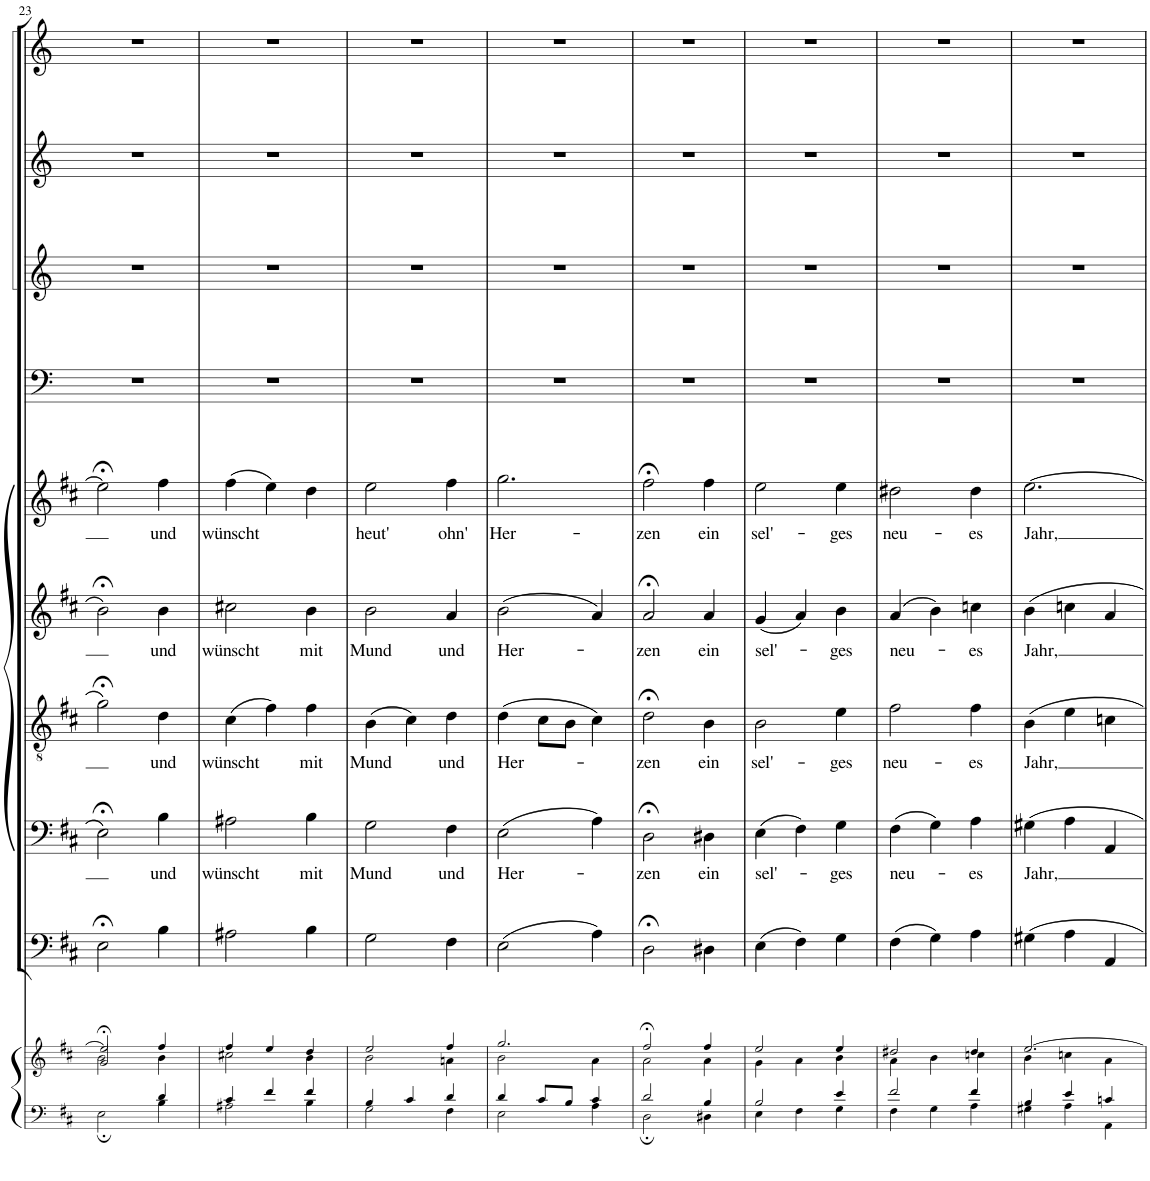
**kern	**kern	**kern	**kern	**text	**kern	**text	**kern	**text	**kern	**text	**kern	**kern	**kern	**kern
*part10	*part10	*part9	*part8	*part8	*part7	*part7	*part6	*part6	*part5	*part5	*part4	*part3	*part2	*part1
*staff11	*staff10	*staff9	*staff8	*staff8	*staff7	*staff7	*staff6	*staff6	*staff5	*staff5	*staff4	*staff3	*staff2	*staff1
*I"Piano reduction	*	*I"Continuo	*I"Basso	*	*I"Tenore	*	*I"Alto	*	*I"Soprano	*	*I"Timpani	*I"Tromba III	*I"Tromba II	*I"Tromba I
*I'Pno	*	*	*	*	*	*	*	*	*	*	*I'Timp	*	*	*
!!LO:PB:g=z
*clefF4	*clefG2	*clefF4	*clefF4	*	*clefGv2	*	*clefG2	*	*clefG2	*	*clefF4	*clefG2	*clefG2	*clefG2
*	*	*	*	*	*	*	*	*	*	*	*	*Trd-1c-2	*Trd-1c-2	*Trd-1c-2
*k[f#c#]	*k[f#c#]	*k[f#c#]	*k[f#c#]	*	*k[f#c#]	*	*k[f#c#]	*	*k[f#c#]	*	*k[]	*k[]	*k[]	*k[]
*M3/4	*M3/4	*M3/4	*M3/4	*	*M3/4	*	*M3/4	*	*M3/4	*	*M3/4	*M3/4	*M3/4	*M3/4
=23	=23	=23	=23	=23	=23	=23	=23	=23	=23	=23	=23	=23	=23	=23
*^	*^	*	*	*	*	*	*	*	*	*	*	*	*	*
*	*	*	*^	*	*	*	*	*	*	*	*	*	*	*	*	*
2ryy	2E\	2ee;</]	2b\	2g;/	2E;<\	2E;<\	.	2g;<\	.	2b;<\	.	2ee;<\]	.	2.r	2.r	2.r	2.r
!	!	!	!	!	!	!	!LO:LY:b	!	!LO:LY:b	!	!LO:LY:b	!	!LO:LY:b	!	!	!	!
4d/	4B\	4ff#/	4b\	4ryy	4B\	4B\	und	4d\	und	4b\	und	4ff#\	und	.	.	.	.
=24	=24	=24	=24	=24	=24	=24	=24	=24	=24	=24	=24	=24	=24	=24	=24	=24	=24
!	!	!	!	!	!	!	!LO:LY:b	!	!LO:LY:b	!	!LO:LY:b	!	!LO:LY:b	!	!	!	!
*	*	*	*v	*v	*	*	*	*	*	*	*	*	*	*	*	*	*
4c#/	2A#X\	4ff#/	2cc#X\	2A#X\	2A#X\	wünscht	(4c#\	wünscht	2cc#X\	wünscht	(4ff#\	wünscht	2.r	2.r	2.r	2.r
4f#/	.	4ee/	.	.	.	.	4f#\)	.	.	.	4ee\)	.	.	.	.	.
!	!	!	!	!	!	!LO:LY:b	!	!LO:LY:b	!	!LO:LY:b	!	!	!	!	!	!
4f#/	4B\	4dd/	4b\	4B\	4B\	mit	4f#\	mit	4b\	mit	4dd\	.	.	.	.	.
=25	=25	=25	=25	=25	=25	=25	=25	=25	=25	=25	=25	=25	=25	=25	=25	=25
!	!	!	!	!	!	!LO:LY:b	!	!LO:LY:b	!	!LO:LY:b	!	!LO:LY:b	!	!	!	!
4B/	2G\	2ee/	2b\	2G\	2G\	Mund	(4B\	Mund	2b\	Mund	2ee\	heut'	2.r	2.r	2.r	2.r
4c#/	.	.	.	.	.	.	4c#\)	.	.	.	.	.	.	.	.	.
!	!	!	!	!	!	!LO:LY:b	!	!LO:LY:b	!	!LO:LY:b	!	!LO:LY:b	!	!	!	!
4d/	4F#\	4ff#/	4an\	4F#\	4F#\	und	4d\	und	4a/	und	4ff#\	ohn'	.	.	.	.
=26	=26	=26	=26	=26	=26	=26	=26	=26	=26	=26	=26	=26	=26	=26	=26	=26
!	!	!	!	!	!	!LO:LY:b	!	!LO:LY:b	!	!LO:LY:b	!	!LO:LY:b	!	!	!	!
4d/	2E\	2.gg/	2b\	(2E\	(2E\	Her-	(4d\	Her-	(2b\	Her-	2.gg\	Her-	2.r	2.r	2.r	2.r
8c#/L	.	.	.	.	.	.	8c#\L	.	.	.	.	.	.	.	.	.
8B/J	.	.	.	.	.	.	8B\J	.	.	.	.	.	.	.	.	.
4c#/	4A\	.	4a\	4A\)	4A\)	.	4c#\)	.	4a/)	.	.	.	.	.	.	.
=27	=27	=27	=27	=27	=27	=27	=27	=27	=27	=27	=27	=27	=27	=27	=27	=27
!	!	!	!	!	!	!LO:LY:b	!	!LO:LY:b	!	!LO:LY:b	!	!LO:LY:b	!	!	!	!
2d;/	2D\	2ff#;</	2a\	2D;<\	2D;<\	zen	2d;<\	-zen	2a;</	-zen	2ff#;<\	-zen	2.r	2.r	2.r	2.r
!	!	!	!	!	!	!LO:LY:b	!	!LO:LY:b	!	!LO:LY:b	!	!LO:LY:b	!	!	!	!
4B/	4D#X\	4ff#/	4a\	4D#X\	4D#X\	ein	4B\	ein	4a/	ein	4ff#\	ein	.	.	.	.
=28	=28	=28	=28	=28	=28	=28	=28	=28	=28	=28	=28	=28	=28	=28	=28	=28
!	!	!	!	!	!	!LO:LY:b	!	!LO:LY:b	!	!LO:LY:b	!	!LO:LY:b	!	!	!	!
2B/	4E\	2ee/	4g\	(4E\	(4E\	sel'-	2B\	sel'-	(4g/	sel'-	2ee\	sel'-	2.r	2.r	2.r	2.r
.	4F#\	.	4a\	4F#\)	4F#\)	.	.	.	4a/)	.	.	.	.	.	.	.
!	!	!	!	!	!	!LO:LY:b	!	!LO:LY:b	!	!LO:LY:b	!	!LO:LY:b	!	!	!	!
4e/	4G\	4ee/	4b\	4G\	4G\	-ges	4e\	-ges	4b\	-ges	4ee\	-ges	.	.	.	.
=29	=29	=29	=29	=29	=29	=29	=29	=29	=29	=29	=29	=29	=29	=29	=29	=29
!	!	!	!	!	!	!LO:LY:b	!	!LO:LY:b	!	!LO:LY:b	!	!LO:LY:b	!	!	!	!
2f#/	4F#\	2dd#X/	4a\	(4F#\	(4F#\	neu-	2f#\	neu-	(4a/	neu-	2dd#X\	neu-	2.r	2.r	2.r	2.r
.	4G\	.	4b\	4G\)	4G\)	.	.	.	4b\)	.	.	.	.	.	.	.
!	!	!	!	!	!	!LO:LY:b	!	!LO:LY:b	!	!LO:LY:b	!	!LO:LY:b	!	!	!	!
4f#/	4A\	4dd#/	4ccn\	4A\	4A\	-es	4f#\	-es	4ccn\	-es	4dd#\	-es	.	.	.	.
=30	=30	=30	=30	=30	=30	=30	=30	=30	=30	=30	=30	=30	=30	=30	=30	=30
!	!	!	!	!	!	!LO:LY:b	!	!LO:LY:b	!	!LO:LY:b	!	!LO:LY:b	!	!	!	!
4B/	4G#X\	[2.ee/	4b\	4G#X\	4G#X\	Jahr,	4B\	Jahr,	4b\	Jahr,	[2.ee\	Jahr,	2.r	2.r	2.r	2.r
4e/	4A\	.	4ccn\	4A\	4A\	.	4e\	.	4ccn\	.	.	.	.	.	.	.
4cn/	4AA\	.	4a\	4AA/	4AA/	.	4cn\	.	4a/	.	.	.	.	.	.	.
*v	*v	*	*	*	*	*	*	*	*	*	*	*	*	*	*	*
*	*v	*v	*	*	*	*	*	*	*	*	*	*	*	*	*
=	=	=	=	=	=	=	=	=	=	=	=	=	=	=
*-	*-	*-	*-	*-	*-	*-	*-	*-	*-	*-	*-	*-	*-	*-
